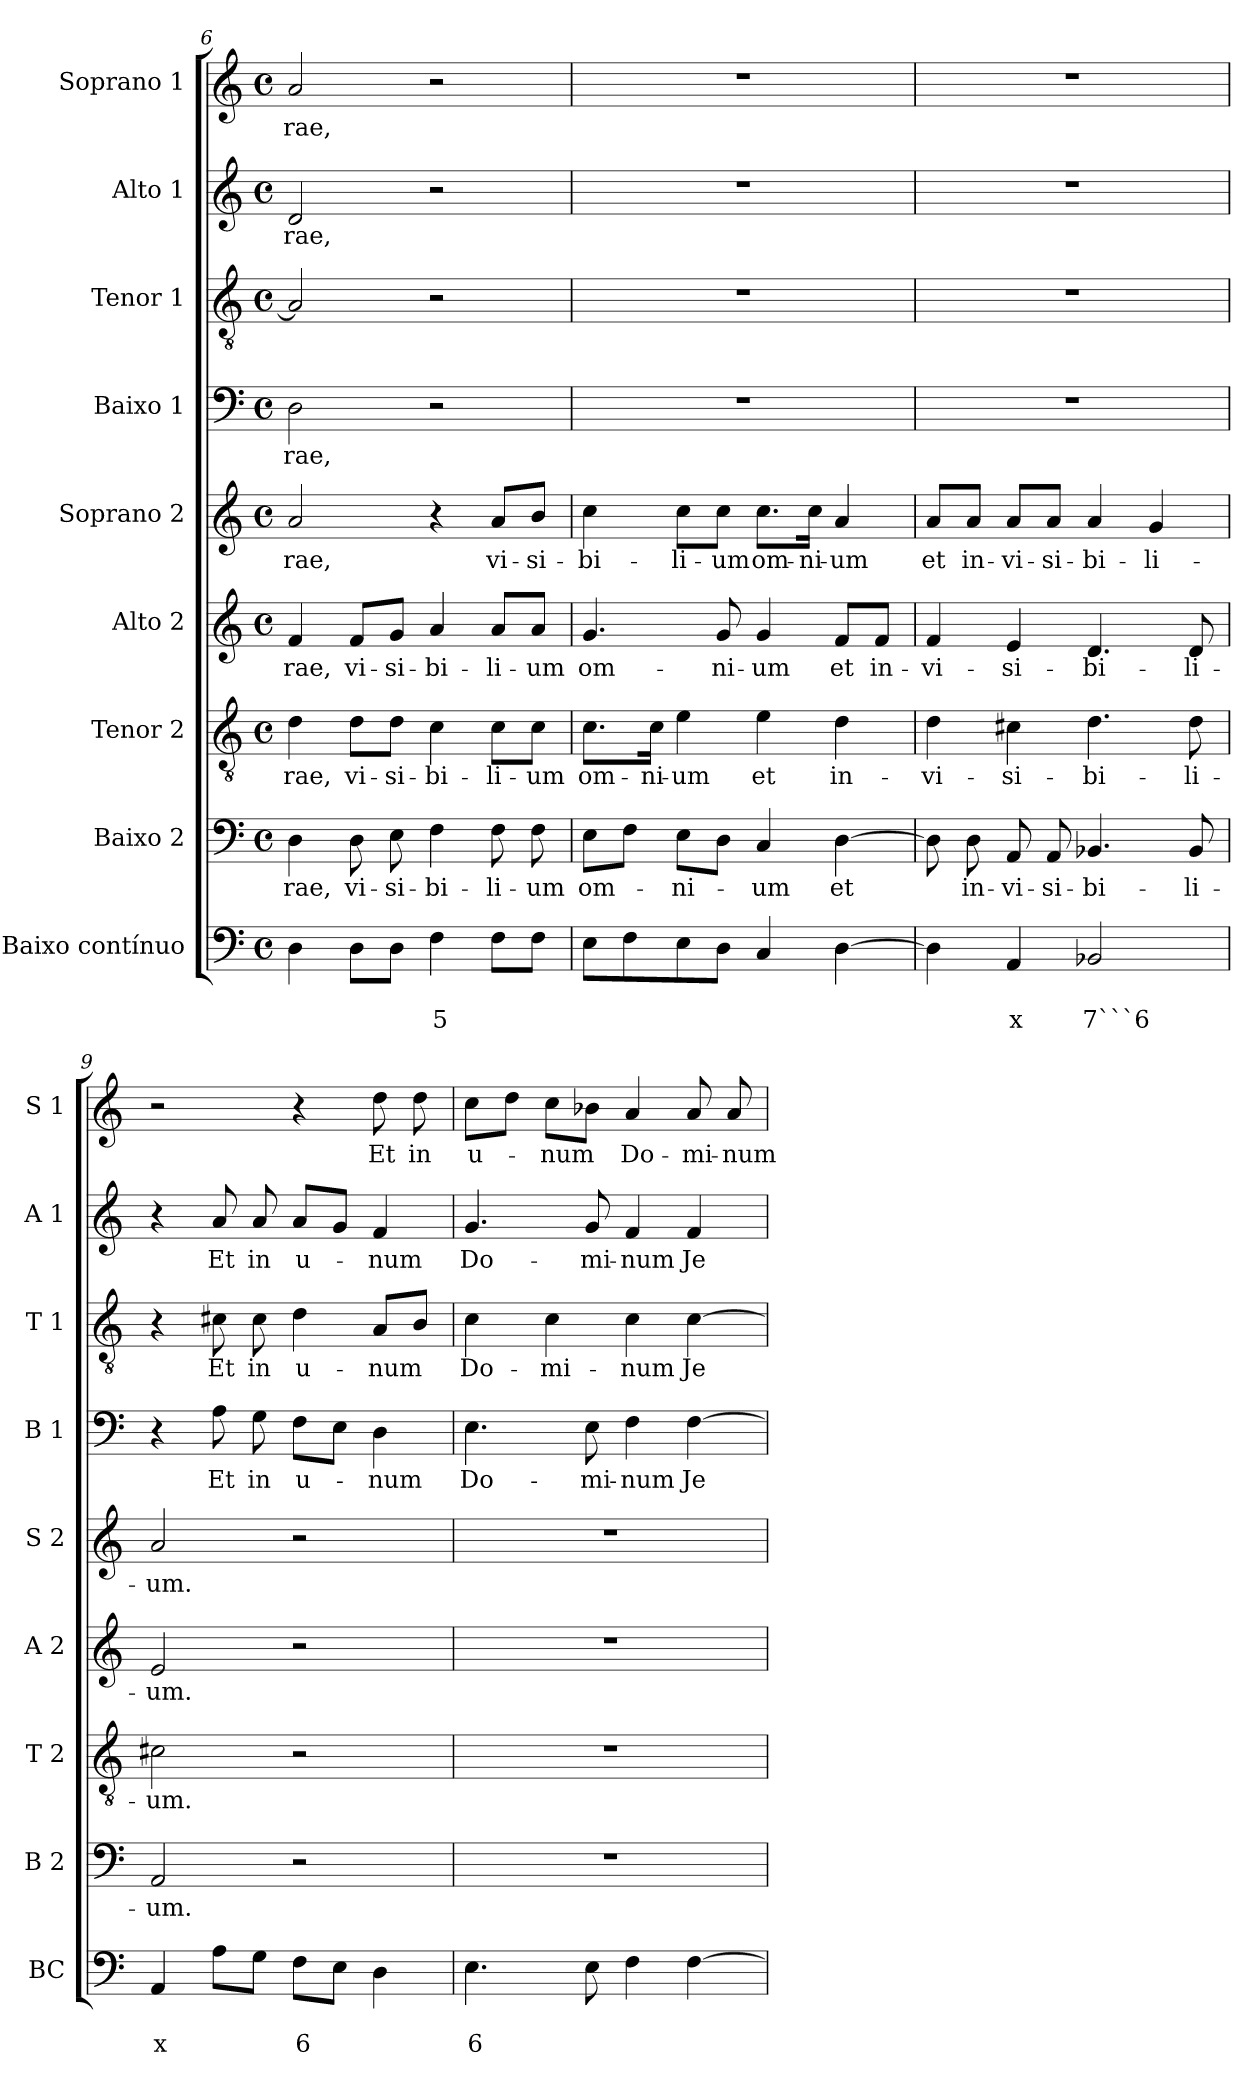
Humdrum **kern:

**kern	**text	**text	**kern	**text	**kern	**text	**kern	**text	**kern	**text	**kern	**text	**kern	**text	**kern	**text	**kern	**text
*part9	*part9	*part9	*part8	*part8	*part7	*part7	*part6	*part6	*part5	*part5	*part4	*part4	*part3	*part3	*part2	*part2	*part1	*part1
*staff9	*staff9	*staff9	*staff8	*staff8	*staff7	*staff7	*staff6	*staff6	*staff5	*staff5	*staff4	*staff4	*staff3	*staff3	*staff2	*staff2	*staff1	*staff1
*I"Baixo contínuo	*	*	*I"Baixo 2	*	*I"Tenor 2	*	*I"Alto 2	*	*I"Soprano 2	*	*I"Baixo 1	*	*I"Tenor 1	*	*I"Alto 1	*	*I"Soprano 1	*
*I'BC	*	*	*I'B 2	*	*I'T 2	*	*I'A 2	*	*I'S 2	*	*I'B 1	*	*I'T 1	*	*I'A 1	*	*I'S 1	*
*clefF4	*	*	*clefF4	*	*clefGv2	*	*clefG2	*	*clefG2	*	*clefF4	*	*clefGv2	*	*clefG2	*	*clefG2	*
*k[]	*	*	*k[]	*	*k[]	*	*k[]	*	*k[]	*	*k[]	*	*k[]	*	*k[]	*	*k[]	*
*C:	*	*	*C:	*	*C:	*	*C:	*	*C:	*	*C:	*	*C:	*	*C:	*	*C:	*
*M4/4	*	*	*M4/4	*	*M4/4	*	*M4/4	*	*M4/4	*	*M4/4	*	*M4/4	*	*M4/4	*	*M4/4	*
*met(c)	*	*	*met(c)	*	*met(c)	*	*met(c)	*	*met(c)	*	*met(c)	*	*met(c)	*	*met(c)	*	*met(c)	*
=6	=6	=6	=6	=6	=6	=6	=6	=6	=6	=6	=6	=6	=6	=6	=6	=6	=6	=6
!	!	!	!	!LO:LY:b	!	!LO:LY:b	!	!LO:LY:b	!	!LO:LY:b	!	!LO:LY:b	!	!	!	!LO:LY:b	!	!LO:LY:b
4D\	.	.	4D\	-rae,	4d\	-rae,	4f/	-rae,	2a/	-rae,	2D\	-rae,	2A/]	.	2d/	-rae,	2a/	-rae,
!	!	!	!	!LO:LY:b	!	!LO:LY:b	!	!LO:LY:b	!	!	!	!	!	!	!	!	!	!
8D\L	.	.	8D\	vi-	8d\L	vi-	8f/L	vi-	.	.	.	.	.	.	.	.	.	.
!	!	!	!	!LO:LY:b	!	!LO:LY:b	!	!LO:LY:b	!	!	!	!	!	!	!	!	!	!
8D\J	.	.	8E\	-si-	8d\J	-si-	8g/J	-si-	.	.	.	.	.	.	.	.	.	.
!	!	!LO:LY:b	!	!LO:LY:b	!	!LO:LY:b	!	!LO:LY:b	!	!	!	!	!	!	!	!	!	!
4F\	.	5	4F\	-bi-	4c\	-bi-	4a/	-bi-	4r	.	2r	.	2r	.	2r	.	2r	.
!	!	!	!	!LO:LY:b	!	!LO:LY:b	!	!LO:LY:b	!	!LO:LY:b	!	!	!	!	!	!	!	!
8F\L	.	.	8F\	-li-	8c\L	-li-	8a/L	-li-	8a/L	vi-	.	.	.	.	.	.	.	.
!	!	!	!	!LO:LY:b	!	!LO:LY:b	!	!LO:LY:b	!	!LO:LY:b	!	!	!	!	!	!	!	!
8F\J	.	.	8F\	-um	8c\J	-um	8a/J	-um	8b/J	-si-	.	.	.	.	.	.	.	.
=7	=7	=7	=7	=7	=7	=7	=7	=7	=7	=7	=7	=7	=7	=7	=7	=7	=7	=7
!	!	!	!	!LO:LY:b	!	!LO:LY:b	!	!LO:LY:b	!	!LO:LY:b	!	!	!	!	!	!	!	!
8E\L	.	.	8E\L	om-	8.c\L	om-	4.g/	om-	4cc\	-bi-	1r	.	1r	.	1r	.	1r	.
8F\	.	.	8F\J	.	.	.	.	.	.	.	.	.	.	.	.	.	.	.
!	!	!	!	!	!	!LO:LY:b	!	!	!	!	!	!	!	!	!	!	!	!
.	.	.	.	.	16c\Jk	-ni-	.	.	.	.	.	.	.	.	.	.	.	.
!	!	!	!	!LO:LY:b	!	!LO:LY:b	!	!	!	!LO:LY:b	!	!	!	!	!	!	!	!
8E\	.	.	8E\L	-ni-	4e\	-um	.	.	8cc\L	-li-	.	.	.	.	.	.	.	.
!	!	!	!	!	!	!	!	!LO:LY:b	!	!LO:LY:b	!	!	!	!	!	!	!	!
8D\J	.	.	8D\J	.	.	.	8g/	-ni-	8cc\J	-um	.	.	.	.	.	.	.	.
!	!	!	!	!LO:LY:b	!	!LO:LY:b	!	!LO:LY:b	!	!LO:LY:b	!	!	!	!	!	!	!	!
4C/	.	.	4C/	-um	4e\	et	4g/	-um	8.cc\L	om-	.	.	.	.	.	.	.	.
!	!	!	!	!	!	!	!	!	!	!LO:LY:b	!	!	!	!	!	!	!	!
.	.	.	.	.	.	.	.	.	16cc\Jk	-ni-	.	.	.	.	.	.	.	.
!	!	!	!	!LO:LY:b	!	!LO:LY:b	!	!LO:LY:b	!	!LO:LY:b	!	!	!	!	!	!	!	!
[4D\	.	.	[4D\	et	4d\	in-	8f/L	et	4a/	-um	.	.	.	.	.	.	.	.
!	!	!	!	!	!	!	!	!LO:LY:b	!	!	!	!	!	!	!	!	!	!
.	.	.	.	.	.	.	8f/J	in-	.	.	.	.	.	.	.	.	.	.
=8	=8	=8	=8	=8	=8	=8	=8	=8	=8	=8	=8	=8	=8	=8	=8	=8	=8	=8
!	!	!	!	!	!	!LO:LY:b	!	!LO:LY:b	!	!LO:LY:b	!	!	!	!	!	!	!	!
4D\]	.	.	8D\]	.	4d\	-vi-	4f/	-vi-	8a/L	et	1r	.	1r	.	1r	.	1r	.
!	!	!	!	!LO:LY:b	!	!	!	!	!	!LO:LY:b	!	!	!	!	!	!	!	!
.	.	.	8D\	in-	.	.	.	.	8a/J	in-	.	.	.	.	.	.	.	.
!	!	!LO:LY:b	!	!LO:LY:b	!	!LO:LY:b	!	!LO:LY:b	!	!LO:LY:b	!	!	!	!	!	!	!	!
4AA/	.	x	8AA/	-vi-	4c#X\	-si-	4e/	-si-	8a/L	-vi-	.	.	.	.	.	.	.	.
!	!	!	!	!LO:LY:b	!	!	!	!	!	!LO:LY:b	!	!	!	!	!	!	!	!
.	.	.	8AA/	-si-	.	.	.	.	8a/J	-si-	.	.	.	.	.	.	.	.
!	!	!LO:LY:b	!	!LO:LY:b	!	!LO:LY:b	!	!LO:LY:b	!	!LO:LY:b	!	!	!	!	!	!	!	!
2BB-X/	.	7```6	4.BB-X/	-bi-	4.d\	-bi-	4.d/	-bi-	4a/	-bi-	.	.	.	.	.	.	.	.
!	!	!	!	!	!	!	!	!	!	!LO:LY:b	!	!	!	!	!	!	!	!
.	.	.	.	.	.	.	.	.	4g/	-li-	.	.	.	.	.	.	.	.
!	!	!	!	!LO:LY:b	!	!LO:LY:b	!	!LO:LY:b	!	!	!	!	!	!	!	!	!	!
.	.	.	8BB-/	-li-	8d\	-li-	8d/	-li-	.	.	.	.	.	.	.	.	.	.
!!LO:PB:g=z
=9	=9	=9	=9	=9	=9	=9	=9	=9	=9	=9	=9	=9	=9	=9	=9	=9	=9	=9
!	!	!LO:LY:b	!	!LO:LY:b	!	!LO:LY:b	!	!LO:LY:b	!	!LO:LY:b	!	!	!	!	!	!	!	!
4AA/	.	x	2AA/	-um.	2c#X\	-um.	2e/	-um.	2a/	-um.	4r	.	4r	.	4r	.	2r	.
!	!	!	!	!	!	!	!	!	!	!	!	!LO:LY:b	!	!LO:LY:b	!	!LO:LY:b	!	!
8A\L	.	.	.	.	.	.	.	.	.	.	8A\	Et	8c#X\	Et	8a/	Et	.	.
!	!	!	!	!	!	!	!	!	!	!	!	!LO:LY:b	!	!LO:LY:b	!	!LO:LY:b	!	!
8G\J	.	.	.	.	.	.	.	.	.	.	8G\	in	8c#\	in	8a/	in	.	.
!	!	!LO:LY:b	!	!	!	!	!	!	!	!	!	!LO:LY:b	!	!LO:LY:b	!	!LO:LY:b	!	!
8F\L	.	6	2r	.	2r	.	2r	.	2r	.	8F\L	u-	4d\	u-	8a/L	u-	4r	.
8E\J	.	.	.	.	.	.	.	.	.	.	8E\J	.	.	.	8g/J	.	.	.
!	!	!	!	!	!	!	!	!	!	!	!	!LO:LY:b	!	!LO:LY:b	!	!LO:LY:b	!	!LO:LY:b
4D\	.	.	.	.	.	.	.	.	.	.	4D\	-num	8A/L	-num	4f/	-num	8dd\	Et
!	!	!	!	!	!	!	!	!	!	!	!	!	!	!	!	!	!	!LO:LY:b
.	.	.	.	.	.	.	.	.	.	.	.	.	8B/J	.	.	.	8dd\	in
=10	=10	=10	=10	=10	=10	=10	=10	=10	=10	=10	=10	=10	=10	=10	=10	=10	=10	=10
!	!	!LO:LY:b	!	!	!	!	!	!	!	!	!	!LO:LY:b	!	!LO:LY:b	!	!LO:LY:b	!	!LO:LY:b
4.E\	.	6	1r	.	1r	.	1r	.	1r	.	4.E\	Do-	4c\	Do-	4.g/	Do-	8cc\L	u-
.	.	.	.	.	.	.	.	.	.	.	.	.	.	.	.	.	8dd\J	.
!	!	!	!	!	!	!	!	!	!	!	!	!	!	!LO:LY:b	!	!	!	!LO:LY:b
.	.	.	.	.	.	.	.	.	.	.	.	.	4c\	-mi-	.	.	8cc\L	-num
!	!	!	!	!	!	!	!	!	!	!	!	!LO:LY:b	!	!	!	!LO:LY:b	!	!
8E\	.	.	.	.	.	.	.	.	.	.	8E\	-mi-	.	.	8g/	-mi-	8b-X\J	.
!	!	!	!	!	!	!	!	!	!	!	!	!LO:LY:b	!	!LO:LY:b	!	!LO:LY:b	!	!LO:LY:b
4F\	.	.	.	.	.	.	.	.	.	.	4F\	-num	4c\	-num	4f/	-num	4a/	Do-
!	!	!	!	!	!	!	!	!	!	!	!	!LO:LY:b	!	!LO:LY:b	!	!LO:LY:b	!	!LO:LY:b
[4F\	.	.	.	.	.	.	.	.	.	.	[4F\	Je-	[4c\	Je-	4f/	Je-	8a/	-mi-
!	!	!	!	!	!	!	!	!	!	!	!	!	!	!	!	!	!	!LO:LY:b
.	.	.	.	.	.	.	.	.	.	.	.	.	.	.	.	.	8a/	-num
=	=	=	=	=	=	=	=	=	=	=	=	=	=	=	=	=	=	=
*-	*-	*-	*-	*-	*-	*-	*-	*-	*-	*-	*-	*-	*-	*-	*-	*-	*-	*-
